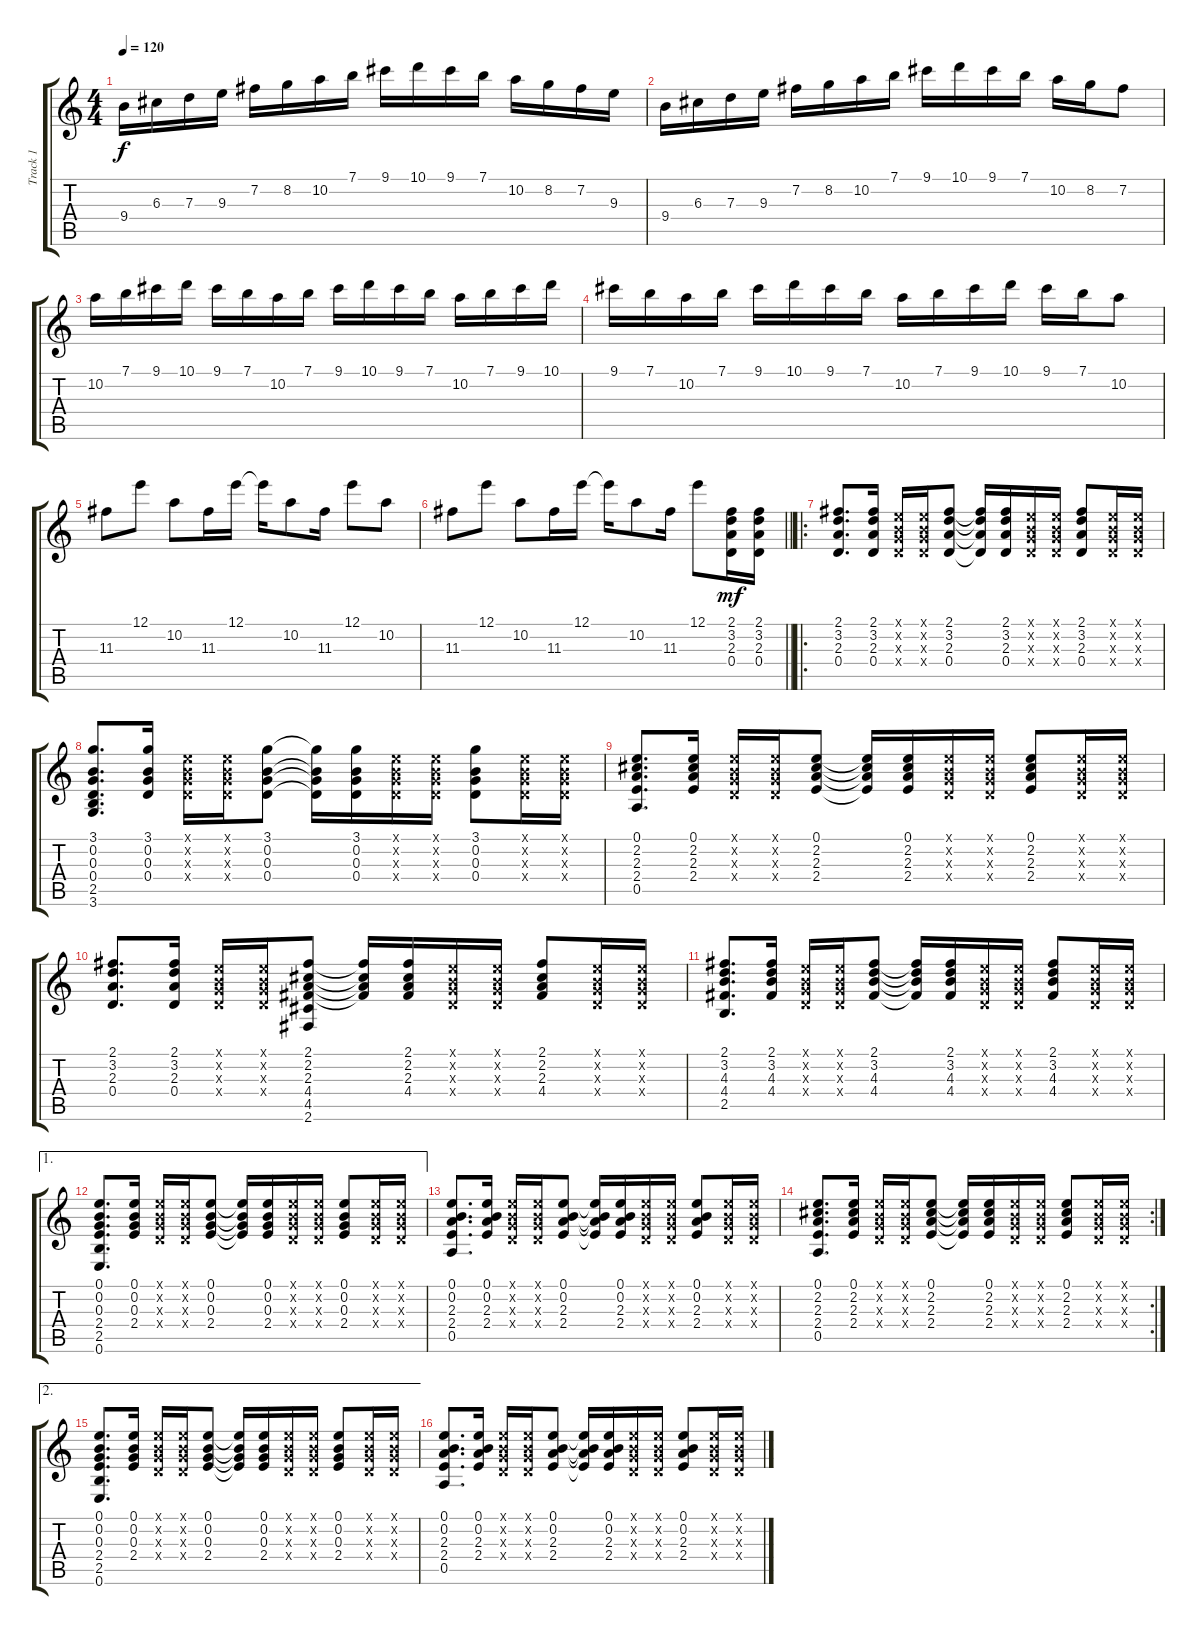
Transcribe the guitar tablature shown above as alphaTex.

\track ("Track 1" "Track 1") {instrument acousticguitarsteel}
\staff {score tabs}
\tuning (E4 B3 G3 D3 A2 E2) {hide}
\ts (4 4)
\tempo 120
\clef g2
\ks c
9.4.16{dy f} 6.3.16 7.3.16 9.3.16 7.2.16 8.2.16 10.2.16 7.1.16 9.1.16 10.1.16 9.1.16 7.1.16 10.2.16 8.2.16 7.2.16 9.3.16 |
9.4.16 6.3.16 7.3.16 9.3.16 7.2.16 8.2.16 10.2.16 7.1.16 9.1.16 10.1.16 9.1.16 7.1.16 10.2.16 8.2.16 7.2.8 |
10.2.16 7.1.16 9.1.16 10.1.16 9.1.16 7.1.16 10.2.16 7.1.16 9.1.16 10.1.16 9.1.16 7.1.16 10.2.16 7.1.16 9.1.16 10.1.16 |
9.1.16 7.1.16 10.2.16 7.1.16 9.1.16 10.1.16 9.1.16 7.1.16 10.2.16 7.1.16 9.1.16 10.1.16 9.1.16 7.1.16 10.2.8 |
11.3.8 12.1.8 10.2.8 11.3.16 12.1.16 12.1{t}.16 10.2.8 11.3.16 12.1.8 10.2.8 |
\barLineRight lightlight
11.3.8 12.1.8 10.2.8 11.3.16 12.1.16 12.1{t}.16 10.2.8 11.3.16 12.1.8 (2.1 3.2 2.3 0.4).16{dy mf} (2.1 3.2 2.3 0.4).16 |
\ro
(2.1 3.2 2.3 0.4).8{d} (2.1 3.2 2.3 0.4).16 (0.1{x} 0.2{x} 0.3{x} 0.4{x}).16 (0.1{x} 0.2{x} 0.3{x} 0.4{x}).16 (2.1 3.2 2.3 0.4).8 (2.1{t} 3.2{t} 2.3{t} 0.4{t}).16 (2.1 3.2 2.3 0.4).16 (0.1{x} 0.2{x} 0.3{x} 0.4{x}).16 (0.1{x} 0.2{x} 0.3{x} 0.4{x}).16 (2.1 3.2 2.3 0.4).8 (0.1{x} 0.2{x} 0.3{x} 0.4{x}).16 (0.1{x} 0.2{x} 0.3{x} 0.4{x}).16 |
(3.1 0.2 0.3 0.4 2.5 3.6).8{d} (3.1 0.2 0.3 0.4).16 (0.1{x} 0.2{x} 0.3{x} 0.4{x}).16 (0.1{x} 0.2{x} 0.3{x} 0.4{x}).16 (3.1 0.2 0.3 0.4).8 (3.1{t} 0.2{t} 0.3{t} 0.4{t}).16 (3.1 0.2 0.3 0.4).16 (0.1{x} 0.2{x} 0.3{x} 0.4{x}).16 (0.1{x} 0.2{x} 0.3{x} 0.4{x}).16 (3.1 0.2 0.3 0.4).8 (0.1{x} 0.2{x} 0.3{x} 0.4{x}).16 (0.1{x} 0.2{x} 0.3{x} 0.4{x}).16 |
(0.1 2.2 2.3 2.4 0.5).8{d} (0.1 2.2 2.3 2.4).16 (0.1{x} 0.2{x} 0.3{x} 0.4{x}).16 (0.1{x} 0.2{x} 0.3{x} 0.4{x}).16 (0.1 2.2 2.3 2.4).8 (0.1{t} 2.2{t} 2.3{t} 2.4{t}).16 (0.1 2.2 2.3 2.4).16 (0.1{x} 0.2{x} 0.3{x} 0.4{x}).16 (0.1{x} 0.2{x} 0.3{x} 0.4{x}).16 (0.1 2.2 2.3 2.4).8 (0.1{x} 0.2{x} 0.3{x} 0.4{x}).16 (0.1{x} 0.2{x} 0.3{x} 0.4{x}).16 |
(2.1 3.2 2.3 0.4).8{d} (2.1 3.2 2.3 0.4).16 (0.1{x} 0.2{x} 0.3{x} 0.4{x}).16 (0.1{x} 0.2{x} 0.3{x} 0.4{x}).16 (2.1 2.2 2.3 4.4 4.5 2.6).8 (2.1{t} 2.2{t} 2.3{t} 4.4{t}).16 (2.1 2.2 2.3 4.4).16 (0.1{x} 0.2{x} 0.3{x} 0.4{x}).16 (0.1{x} 0.2{x} 0.3{x} 0.4{x}).16 (2.1 2.2 2.3 4.4).8 (0.1{x} 0.2{x} 0.3{x} 0.4{x}).16 (0.1{x} 0.2{x} 0.3{x} 0.4{x}).16 |
(2.1 3.2 4.3 4.4 2.5).8{d} (2.1 3.2 4.3 4.4).16 (0.1{x} 0.2{x} 0.3{x} 0.4{x}).16 (0.1{x} 0.2{x} 0.3{x} 0.4{x}).16 (2.1 3.2 4.3 4.4).8 (2.1{t} 3.2{t} 4.3{t} 4.4{t}).16 (2.1 3.2 4.3 4.4).16 (0.1{x} 0.2{x} 0.3{x} 0.4{x}).16 (0.1{x} 0.2{x} 0.3{x} 0.4{x}).16 (2.1 3.2 4.3 4.4).8 (0.1{x} 0.2{x} 0.3{x} 0.4{x}).16 (0.1{x} 0.2{x} 0.3{x} 0.4{x}).16 |
\ae 1
(0.1 0.2 0.3 2.4 2.5 0.6).8{d} (0.1 0.2 0.3 2.4).16 (0.1{x} 0.2{x} 0.3{x} 0.4{x}).16 (0.1{x} 0.2{x} 0.3{x} 0.4{x}).16 (0.1 0.2 0.3 2.4).8 (0.1{t} 0.2{t} 0.3{t} 2.4{t}).16 (0.1 0.2 0.3 2.4).16 (0.1{x} 0.2{x} 0.3{x} 0.4{x}).16 (0.1{x} 0.2{x} 0.3{x} 0.4{x}).16 (0.1 0.2 0.3 2.4).8 (0.1{x} 0.2{x} 0.3{x} 0.4{x}).16 (0.1{x} 0.2{x} 0.3{x} 0.4{x}).16 |
(0.1 0.2 2.3 2.4 0.5).8{d} (0.1 0.2 2.3 2.4).16 (0.1{x} 0.2{x} 0.3{x} 0.4{x}).16 (0.1{x} 0.2{x} 0.3{x} 0.4{x}).16 (0.1 0.2 2.3 2.4).8 (0.1{t} 0.2{t} 2.3{t} 2.4{t}).16 (0.1 0.2 2.3 2.4).16 (0.1{x} 0.2{x} 0.3{x} 0.4{x}).16 (0.1{x} 0.2{x} 0.3{x} 0.4{x}).16 (0.1 0.2 2.3 2.4).8 (0.1{x} 0.2{x} 0.3{x} 0.4{x}).16 (0.1{x} 0.2{x} 0.3{x} 0.4{x}).16 |
\rc 2
(0.1 2.2 2.3 2.4 0.5).8{d} (0.1 2.2 2.3 2.4).16 (0.1{x} 0.2{x} 0.3{x} 0.4{x}).16 (0.1{x} 0.2{x} 0.3{x} 0.4{x}).16 (0.1 2.2 2.3 2.4).8 (0.1{t} 2.2{t} 2.3{t} 2.4{t}).16 (0.1 2.2 2.3 2.4).16 (0.1{x} 0.2{x} 0.3{x} 0.4{x}).16 (0.1{x} 0.2{x} 0.3{x} 0.4{x}).16 (0.1 2.2 2.3 2.4).8 (0.1{x} 0.2{x} 0.3{x} 0.4{x}).16 (0.1{x} 0.2{x} 0.3{x} 0.4{x}).16 |
\ae 2
(0.1 0.2 0.3 2.4 2.5 0.6).8{d} (0.1 0.2 0.3 2.4).16 (0.1{x} 0.2{x} 0.3{x} 0.4{x}).16 (0.1{x} 0.2{x} 0.3{x} 0.4{x}).16 (0.1 0.2 0.3 2.4).8 (0.1{t} 0.2{t} 0.3{t} 2.4{t}).16 (0.1 0.2 0.3 2.4).16 (0.1{x} 0.2{x} 0.3{x} 0.4{x}).16 (0.1{x} 0.2{x} 0.3{x} 0.4{x}).16 (0.1 0.2 0.3 2.4).8 (0.1{x} 0.2{x} 0.3{x} 0.4{x}).16 (0.1{x} 0.2{x} 0.3{x} 0.4{x}).16 |
(0.1 0.2 2.3 2.4 0.5).8{d} (0.1 0.2 2.3 2.4).16 (0.1{x} 0.2{x} 0.3{x} 0.4{x}).16 (0.1{x} 0.2{x} 0.3{x} 0.4{x}).16 (0.1 0.2 2.3 2.4).8 (0.1{t} 0.2{t} 2.3{t} 2.4{t}).16 (0.1 0.2 2.3 2.4).16 (0.1{x} 0.2{x} 0.3{x} 0.4{x}).16 (0.1{x} 0.2{x} 0.3{x} 0.4{x}).16 (0.1 0.2 2.3 2.4).8 (0.1{x} 0.2{x} 0.3{x} 0.4{x}).16 (0.1{x} 0.2{x} 0.3{x} 0.4{x}).16
